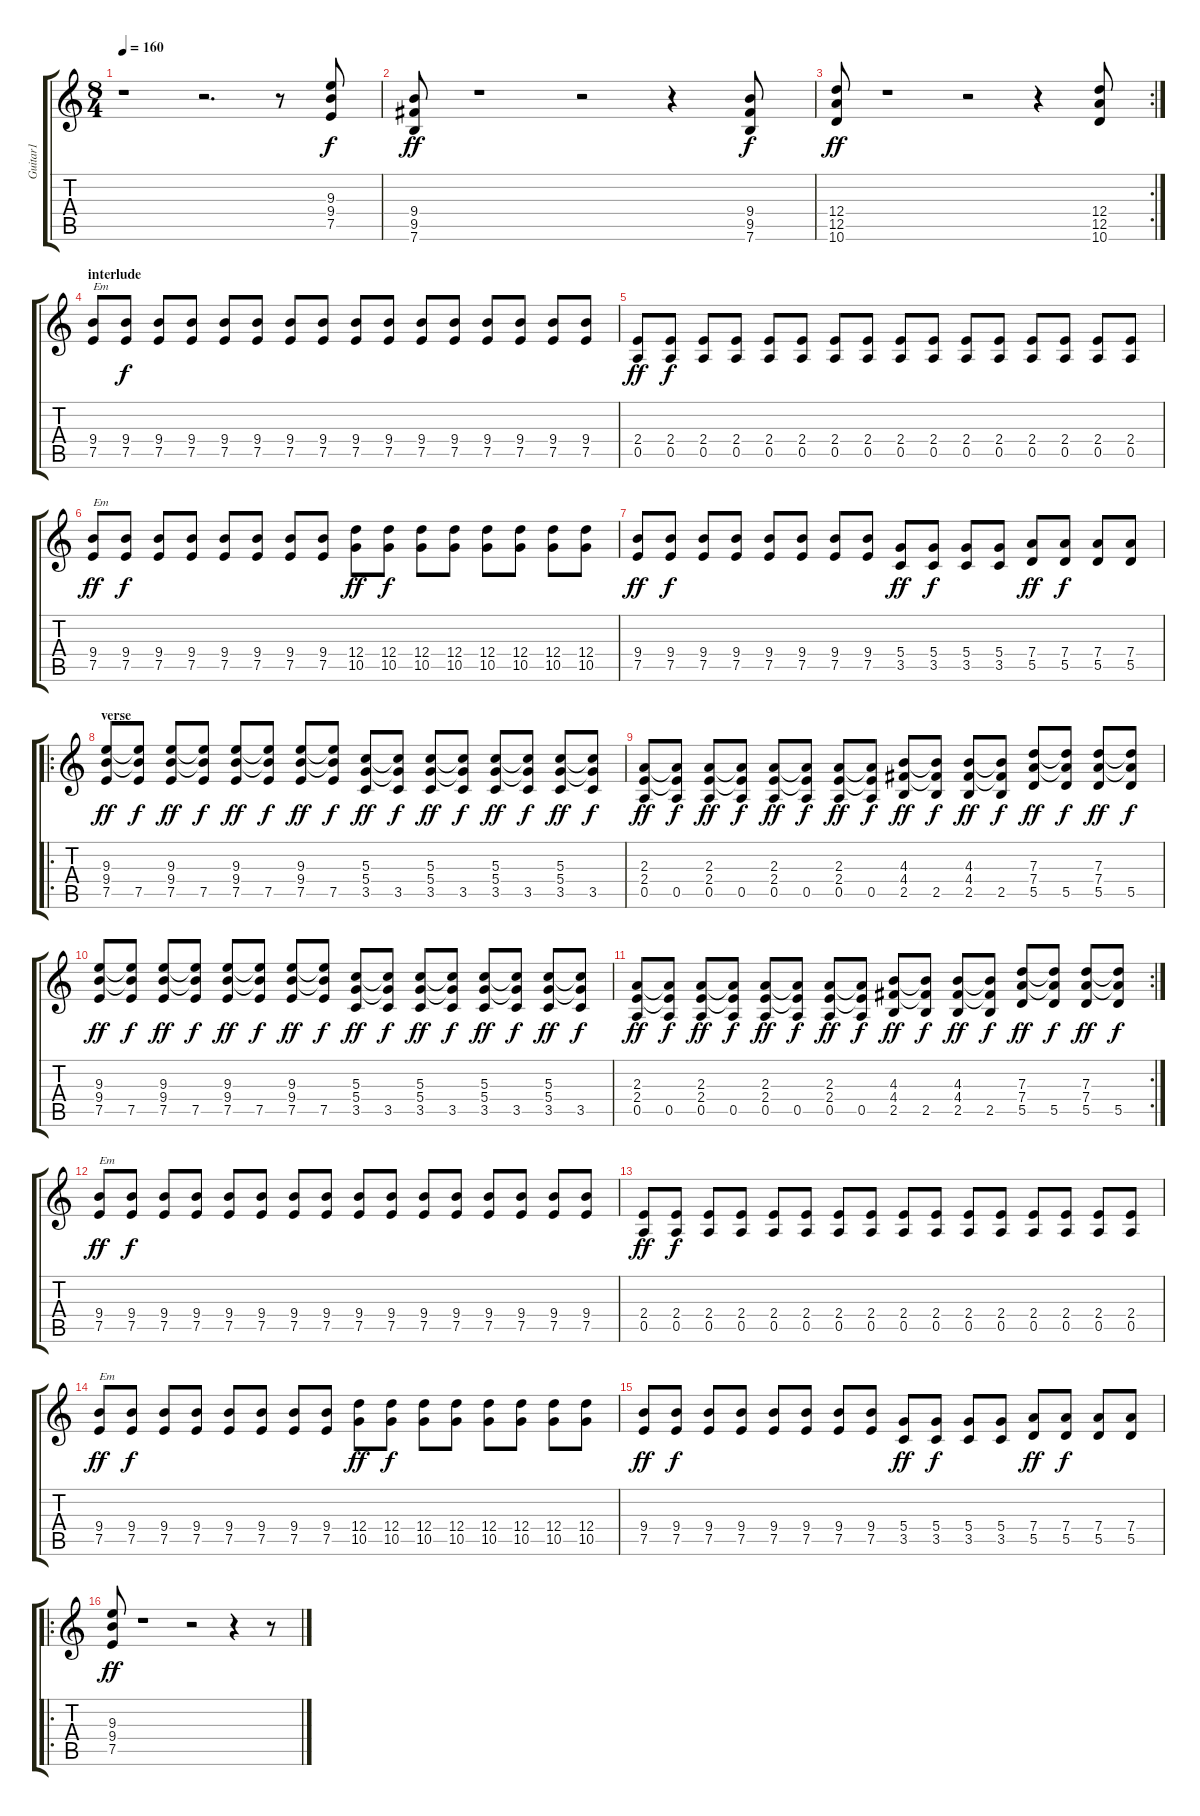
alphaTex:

\track ("Guitar1" "Guitar1") {instrument overdrivenguitar}
\staff {score tabs}
\tuning (E4 B3 G3 D3 A2 E2) {hide}
\ts (8 4)
\tempo 160
\clef g2
\ks c
r.1{dy ff} r.2{d} r.8 (9.3 9.4 7.5).8{dy f} |
(9.4 9.5 7.6).8{dy ff} r.1 r.2 r.4 (9.4 9.5 7.6).8{dy f} |
\rc 2
(12.4 12.5 10.6).8{dy ff} r.1 r.2 r.4 (12.4 12.5 10.6).8 |
\section ("" "interlude")
(9.4 7.5).8{txt "Em"} (9.4 7.5).8{dy f} (9.4 7.5).8 (9.4 7.5).8 (9.4 7.5).8 (9.4 7.5).8 (9.4 7.5).8 (9.4 7.5).8 (9.4 7.5).8 (9.4 7.5).8 (9.4 7.5).8 (9.4 7.5).8 (9.4 7.5).8 (9.4 7.5).8 (9.4 7.5).8 (9.4 7.5).8 |
(2.4 0.5).8{dy ff} (2.4 0.5).8{dy f} (2.4 0.5).8 (2.4 0.5).8 (2.4 0.5).8 (2.4 0.5).8 (2.4 0.5).8 (2.4 0.5).8 (2.4 0.5).8 (2.4 0.5).8 (2.4 0.5).8 (2.4 0.5).8 (2.4 0.5).8 (2.4 0.5).8 (2.4 0.5).8 (2.4 0.5).8 |
(9.4 7.5).8{txt "Em" dy ff} (9.4 7.5).8{dy f} (9.4 7.5).8 (9.4 7.5).8 (9.4 7.5).8 (9.4 7.5).8 (9.4 7.5).8 (9.4 7.5).8 (12.4 10.5).8{dy ff} (12.4 10.5).8{dy f} (12.4 10.5).8 (12.4 10.5).8 (12.4 10.5).8 (12.4 10.5).8 (12.4 10.5).8 (12.4 10.5).8 |
(9.4 7.5).8{dy ff} (9.4 7.5).8{dy f} (9.4 7.5).8 (9.4 7.5).8 (9.4 7.5).8 (9.4 7.5).8 (9.4 7.5).8 (9.4 7.5).8 (5.4 3.5).8{dy ff} (5.4 3.5).8{dy f} (5.4 3.5).8 (5.4 3.5).8 (7.4 5.5).8{dy ff} (7.4 5.5).8{dy f} (7.4 5.5).8 (7.4 5.5).8 |
\ro
\section ("" "verse")
(9.3 9.4 7.5).8{dy ff} (9.3{t} 9.4{t} 7.5).8{dy f} (9.3 9.4 7.5).8{dy ff} (9.3{t} 9.4{t} 7.5).8{dy f} (9.3 9.4 7.5).8{dy ff} (9.3{t} 9.4{t} 7.5).8{dy f} (9.3 9.4 7.5).8{dy ff} (9.3{t} 9.4{t} 7.5).8{dy f} (5.3 5.4 3.5).8{dy ff} (5.3{t} 5.4{t} 3.5).8{dy f} (5.3 5.4 3.5).8{dy ff} (5.3{t} 5.4{t} 3.5).8{dy f} (5.3 5.4 3.5).8{dy ff} (5.3{t} 5.4{t} 3.5).8{dy f} (5.3 5.4 3.5).8{dy ff} (5.3{t} 5.4{t} 3.5).8{dy f} |
(2.3 2.4 0.5).8{dy ff} (2.3{t} 2.4{t} 0.5).8{dy f} (2.3 2.4 0.5).8{dy ff} (2.3{t} 2.4{t} 0.5).8{dy f} (2.3 2.4 0.5).8{dy ff} (2.3{t} 2.4{t} 0.5).8{dy f} (2.3 2.4 0.5).8{dy ff} (2.3{t} 2.4{t} 0.5).8{dy f} (4.3 4.4 2.5).8{dy ff} (4.3{t} 4.4{t} 2.5).8{dy f} (4.3 4.4 2.5).8{dy ff} (4.3{t} 4.4{t} 2.5).8{dy f} (7.3 7.4 5.5).8{dy ff} (7.3{t} 7.4{t} 5.5).8{dy f} (7.3 7.4 5.5).8{dy ff} (7.3{t} 7.4{t} 5.5).8{dy f} |
(9.3 9.4 7.5).8{dy ff} (9.3{t} 9.4{t} 7.5).8{dy f} (9.3 9.4 7.5).8{dy ff} (9.3{t} 9.4{t} 7.5).8{dy f} (9.3 9.4 7.5).8{dy ff} (9.3{t} 9.4{t} 7.5).8{dy f} (9.3 9.4 7.5).8{dy ff} (9.3{t} 9.4{t} 7.5).8{dy f} (5.3 5.4 3.5).8{dy ff} (5.3{t} 5.4{t} 3.5).8{dy f} (5.3 5.4 3.5).8{dy ff} (5.3{t} 5.4{t} 3.5).8{dy f} (5.3 5.4 3.5).8{dy ff} (5.3{t} 5.4{t} 3.5).8{dy f} (5.3 5.4 3.5).8{dy ff} (5.3{t} 5.4{t} 3.5).8{dy f} |
\rc 2
(2.3 2.4 0.5).8{dy ff} (2.3{t} 2.4{t} 0.5).8{dy f} (2.3 2.4 0.5).8{dy ff} (2.3{t} 2.4{t} 0.5).8{dy f} (2.3 2.4 0.5).8{dy ff} (2.3{t} 2.4{t} 0.5).8{dy f} (2.3 2.4 0.5).8{dy ff} (2.3{t} 2.4{t} 0.5).8{dy f} (4.3 4.4 2.5).8{dy ff} (4.3{t} 4.4{t} 2.5).8{dy f} (4.3 4.4 2.5).8{dy ff} (4.3{t} 4.4{t} 2.5).8{dy f} (7.3 7.4 5.5).8{dy ff} (7.3{t} 7.4{t} 5.5).8{dy f} (7.3 7.4 5.5).8{dy ff} (7.3{t} 7.4{t} 5.5).8{dy f} |
(9.4 7.5).8{txt "Em" dy ff} (9.4 7.5).8{dy f} (9.4 7.5).8 (9.4 7.5).8 (9.4 7.5).8 (9.4 7.5).8 (9.4 7.5).8 (9.4 7.5).8 (9.4 7.5).8 (9.4 7.5).8 (9.4 7.5).8 (9.4 7.5).8 (9.4 7.5).8 (9.4 7.5).8 (9.4 7.5).8 (9.4 7.5).8 |
(2.4 0.5).8{dy ff} (2.4 0.5).8{dy f} (2.4 0.5).8 (2.4 0.5).8 (2.4 0.5).8 (2.4 0.5).8 (2.4 0.5).8 (2.4 0.5).8 (2.4 0.5).8 (2.4 0.5).8 (2.4 0.5).8 (2.4 0.5).8 (2.4 0.5).8 (2.4 0.5).8 (2.4 0.5).8 (2.4 0.5).8 |
(9.4 7.5).8{txt "Em" dy ff} (9.4 7.5).8{dy f} (9.4 7.5).8 (9.4 7.5).8 (9.4 7.5).8 (9.4 7.5).8 (9.4 7.5).8 (9.4 7.5).8 (12.4 10.5).8{dy ff} (12.4 10.5).8{dy f} (12.4 10.5).8 (12.4 10.5).8 (12.4 10.5).8 (12.4 10.5).8 (12.4 10.5).8 (12.4 10.5).8 |
(9.4 7.5).8{dy ff} (9.4 7.5).8{dy f} (9.4 7.5).8 (9.4 7.5).8 (9.4 7.5).8 (9.4 7.5).8 (9.4 7.5).8 (9.4 7.5).8 (5.4 3.5).8{dy ff} (5.4 3.5).8{dy f} (5.4 3.5).8 (5.4 3.5).8 (7.4 5.5).8{dy ff} (7.4 5.5).8{dy f} (7.4 5.5).8 (7.4 5.5).8 |
\ro
(9.3 9.4 7.5).8{dy ff} r.1 r.2 r.4 r.8
